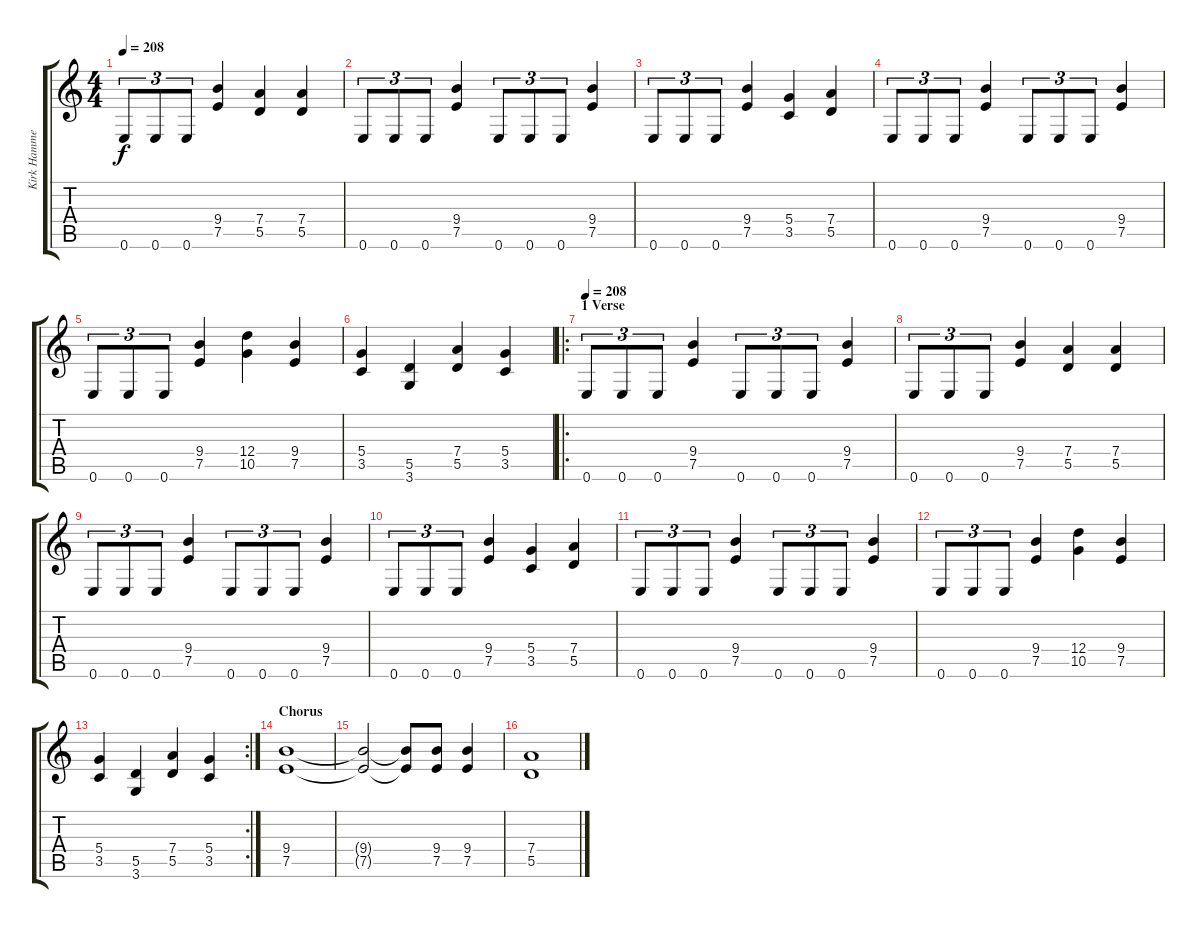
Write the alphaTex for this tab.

\track ("Kirk Hammet (Guitar 2)" "Kirk Hamme") {instrument distortionguitar}
\staff {score tabs}
\tuning (E4 B3 G3 D3 A2 E2) {hide}
\ts (4 4)
\tempo 208
\clef g2
\ks c
0.6.8{tu (3 2) dy f} 0.6.8{tu (3 2)} 0.6.8{tu (3 2)} (9.4 7.5).4 (7.4 5.5).4 (7.4 5.5).4 |
0.6.8{tu (3 2)} 0.6.8{tu (3 2)} 0.6.8{tu (3 2)} (9.4 7.5).4 0.6.8{tu (3 2)} 0.6.8{tu (3 2)} 0.6.8{tu (3 2)} (9.4 7.5).4 |
0.6.8{tu (3 2)} 0.6.8{tu (3 2)} 0.6.8{tu (3 2)} (9.4 7.5).4 (5.4 3.5).4 (7.4 5.5).4 |
0.6.8{tu (3 2)} 0.6.8{tu (3 2)} 0.6.8{tu (3 2)} (9.4 7.5).4 0.6.8{tu (3 2)} 0.6.8{tu (3 2)} 0.6.8{tu (3 2)} (9.4 7.5).4 |
0.6.8{tu (3 2)} 0.6.8{tu (3 2)} 0.6.8{tu (3 2)} (9.4 7.5).4 (12.4 10.5).4 (9.4 7.5).4 |
(5.4 3.5).4 (5.5 3.6).4 (7.4 5.5).4 (5.4 3.5).4 |
\ro
\section ("" "1 Verse")
\tempo 208
0.6.8{tu (3 2)} 0.6.8{tu (3 2)} 0.6.8{tu (3 2)} (9.4 7.5).4 0.6.8{tu (3 2)} 0.6.8{tu (3 2)} 0.6.8{tu (3 2)} (9.4 7.5).4 |
0.6.8{tu (3 2)} 0.6.8{tu (3 2)} 0.6.8{tu (3 2)} (9.4 7.5).4 (7.4 5.5).4 (7.4 5.5).4 |
0.6.8{tu (3 2)} 0.6.8{tu (3 2)} 0.6.8{tu (3 2)} (9.4 7.5).4 0.6.8{tu (3 2)} 0.6.8{tu (3 2)} 0.6.8{tu (3 2)} (9.4 7.5).4 |
0.6.8{tu (3 2)} 0.6.8{tu (3 2)} 0.6.8{tu (3 2)} (9.4 7.5).4 (5.4 3.5).4 (7.4 5.5).4 |
0.6.8{tu (3 2)} 0.6.8{tu (3 2)} 0.6.8{tu (3 2)} (9.4 7.5).4 0.6.8{tu (3 2)} 0.6.8{tu (3 2)} 0.6.8{tu (3 2)} (9.4 7.5).4 |
0.6.8{tu (3 2)} 0.6.8{tu (3 2)} 0.6.8{tu (3 2)} (9.4 7.5).4 (12.4 10.5).4 (9.4 7.5).4 |
\rc 2
(5.4 3.5).4 (5.5 3.6).4 (7.4 5.5).4 (5.4 3.5).4 |
\section ("" "Chorus")
(9.4 7.5).1 |
(9.4{t} 7.5{t}).2 (9.4{t} 7.5{t}).8 (9.4 7.5).8 (9.4 7.5).4 |
(7.4 5.5).1
